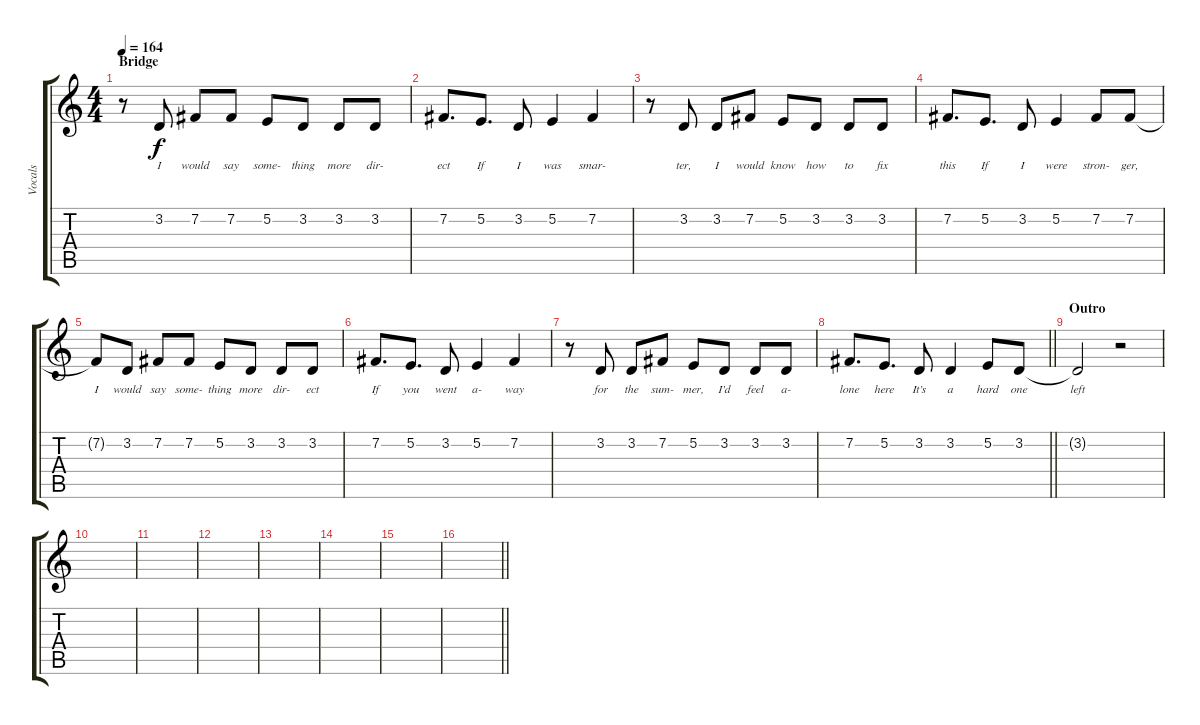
\track ("Vocals" "Vocals") {instrument flute}
\staff {score tabs}
\tuning (E4 B3 G3 D3 A2 E2) {hide}
\ts (4 4)
\section ("" "Bridge")
\tempo 164
\clef g2
\ks c
r.8{dy f} 3.2.8{lyrics (0 "I") lyrics (1 "") lyrics (2 "") lyrics (3 "") lyrics (4 "")} 7.2.8{lyrics (0 "would") lyrics (1 "") lyrics (2 "") lyrics (3 "") lyrics (4 "")} 7.2.8{lyrics (0 "say") lyrics (1 "") lyrics (2 "") lyrics (3 "") lyrics (4 "")} 5.2.8{lyrics (0 "some-") lyrics (1 "") lyrics (2 "") lyrics (3 "") lyrics (4 "")} 3.2.8{lyrics (0 "thing") lyrics (1 "") lyrics (2 "") lyrics (3 "") lyrics (4 "")} 3.2.8{lyrics (0 "more") lyrics (1 "") lyrics (2 "") lyrics (3 "") lyrics (4 "")} 3.2.8{lyrics (0 "dir-") lyrics (1 "") lyrics (2 "") lyrics (3 "") lyrics (4 "")} |
7.2.8{d lyrics (0 "ect") lyrics (1 "") lyrics (2 "") lyrics (3 "") lyrics (4 "")} 5.2.8{d lyrics (0 "If") lyrics (1 "") lyrics (2 "") lyrics (3 "") lyrics (4 "")} 3.2.8{lyrics (0 "I") lyrics (1 "") lyrics (2 "") lyrics (3 "") lyrics (4 "")} 5.2.4{lyrics (0 "was") lyrics (1 "") lyrics (2 "") lyrics (3 "") lyrics (4 "")} 7.2.4{lyrics (0 "smar-") lyrics (1 "") lyrics (2 "") lyrics (3 "") lyrics (4 "")} |
r.8 3.2.8{lyrics (0 "ter,") lyrics (1 "") lyrics (2 "") lyrics (3 "") lyrics (4 "")} 3.2.8{lyrics (0 "I") lyrics (1 "") lyrics (2 "") lyrics (3 "") lyrics (4 "")} 7.2.8{lyrics (0 "would") lyrics (1 "") lyrics (2 "") lyrics (3 "") lyrics (4 "")} 5.2.8{lyrics (0 "know") lyrics (1 "") lyrics (2 "") lyrics (3 "") lyrics (4 "")} 3.2.8{lyrics (0 "how") lyrics (1 "") lyrics (2 "") lyrics (3 "") lyrics (4 "")} 3.2.8{lyrics (0 "to") lyrics (1 "") lyrics (2 "") lyrics (3 "") lyrics (4 "")} 3.2.8{lyrics (0 "fix") lyrics (1 "") lyrics (2 "") lyrics (3 "") lyrics (4 "")} |
7.2.8{d lyrics (0 "this") lyrics (1 "") lyrics (2 "") lyrics (3 "") lyrics (4 "")} 5.2.8{d lyrics (0 "If") lyrics (1 "") lyrics (2 "") lyrics (3 "") lyrics (4 "")} 3.2.8{lyrics (0 "I") lyrics (1 "") lyrics (2 "") lyrics (3 "") lyrics (4 "")} 5.2.4{lyrics (0 "were") lyrics (1 "") lyrics (2 "") lyrics (3 "") lyrics (4 "")} 7.2.8{lyrics (0 "stron-") lyrics (1 "") lyrics (2 "") lyrics (3 "") lyrics (4 "")} 7.2.8{lyrics (0 "ger,") lyrics (1 "") lyrics (2 "") lyrics (3 "") lyrics (4 "")} |
7.2{t}.8{lyrics (0 "I") lyrics (1 "") lyrics (2 "") lyrics (3 "") lyrics (4 "")} 3.2.8{lyrics (0 "would") lyrics (1 "") lyrics (2 "") lyrics (3 "") lyrics (4 "")} 7.2.8{lyrics (0 "say") lyrics (1 "") lyrics (2 "") lyrics (3 "") lyrics (4 "")} 7.2.8{lyrics (0 "some-") lyrics (1 "") lyrics (2 "") lyrics (3 "") lyrics (4 "")} 5.2.8{lyrics (0 "thing") lyrics (1 "") lyrics (2 "") lyrics (3 "") lyrics (4 "")} 3.2.8{lyrics (0 "more") lyrics (1 "") lyrics (2 "") lyrics (3 "") lyrics (4 "")} 3.2.8{lyrics (0 "dir-") lyrics (1 "") lyrics (2 "") lyrics (3 "") lyrics (4 "")} 3.2.8{lyrics (0 "ect") lyrics (1 "") lyrics (2 "") lyrics (3 "") lyrics (4 "")} |
7.2.8{d lyrics (0 "If") lyrics (1 "") lyrics (2 "") lyrics (3 "") lyrics (4 "")} 5.2.8{d lyrics (0 "you") lyrics (1 "") lyrics (2 "") lyrics (3 "") lyrics (4 "")} 3.2.8{lyrics (0 "went") lyrics (1 "") lyrics (2 "") lyrics (3 "") lyrics (4 "")} 5.2.4{lyrics (0 "a-") lyrics (1 "") lyrics (2 "") lyrics (3 "") lyrics (4 "")} 7.2.4{lyrics (0 "way") lyrics (1 "") lyrics (2 "") lyrics (3 "") lyrics (4 "")} |
r.8 3.2.8{lyrics (0 "for") lyrics (1 "") lyrics (2 "") lyrics (3 "") lyrics (4 "")} 3.2.8{lyrics (0 "the") lyrics (1 "") lyrics (2 "") lyrics (3 "") lyrics (4 "")} 7.2.8{lyrics (0 "sum-") lyrics (1 "") lyrics (2 "") lyrics (3 "") lyrics (4 "")} 5.2.8{lyrics (0 "mer,") lyrics (1 "") lyrics (2 "") lyrics (3 "") lyrics (4 "")} 3.2.8{lyrics (0 "I’d") lyrics (1 "") lyrics (2 "") lyrics (3 "") lyrics (4 "")} 3.2.8{lyrics (0 "feel") lyrics (1 "") lyrics (2 "") lyrics (3 "") lyrics (4 "")} 3.2.8{lyrics (0 "a-") lyrics (1 "") lyrics (2 "") lyrics (3 "") lyrics (4 "")} |
\barLineRight lightlight
7.2.8{d lyrics (0 "lone") lyrics (1 "") lyrics (2 "") lyrics (3 "") lyrics (4 "")} 5.2.8{d lyrics (0 "here") lyrics (1 "") lyrics (2 "") lyrics (3 "") lyrics (4 "")} 3.2.8{lyrics (0 "It’s") lyrics (1 "") lyrics (2 "") lyrics (3 "") lyrics (4 "")} 3.2.4{lyrics (0 "a") lyrics (1 "") lyrics (2 "") lyrics (3 "") lyrics (4 "")} 5.2.8{lyrics (0 "hard") lyrics (1 "") lyrics (2 "") lyrics (3 "") lyrics (4 "")} 3.2.8{lyrics (0 "one") lyrics (1 "") lyrics (2 "") lyrics (3 "") lyrics (4 "")} |
\section ("" "Outro")
3.2{t}.2{lyrics (0 "left") lyrics (1 "") lyrics (2 "") lyrics (3 "") lyrics (4 "")} r.2 |
|
|
|
|
|
|
\barLineRight lightlight
